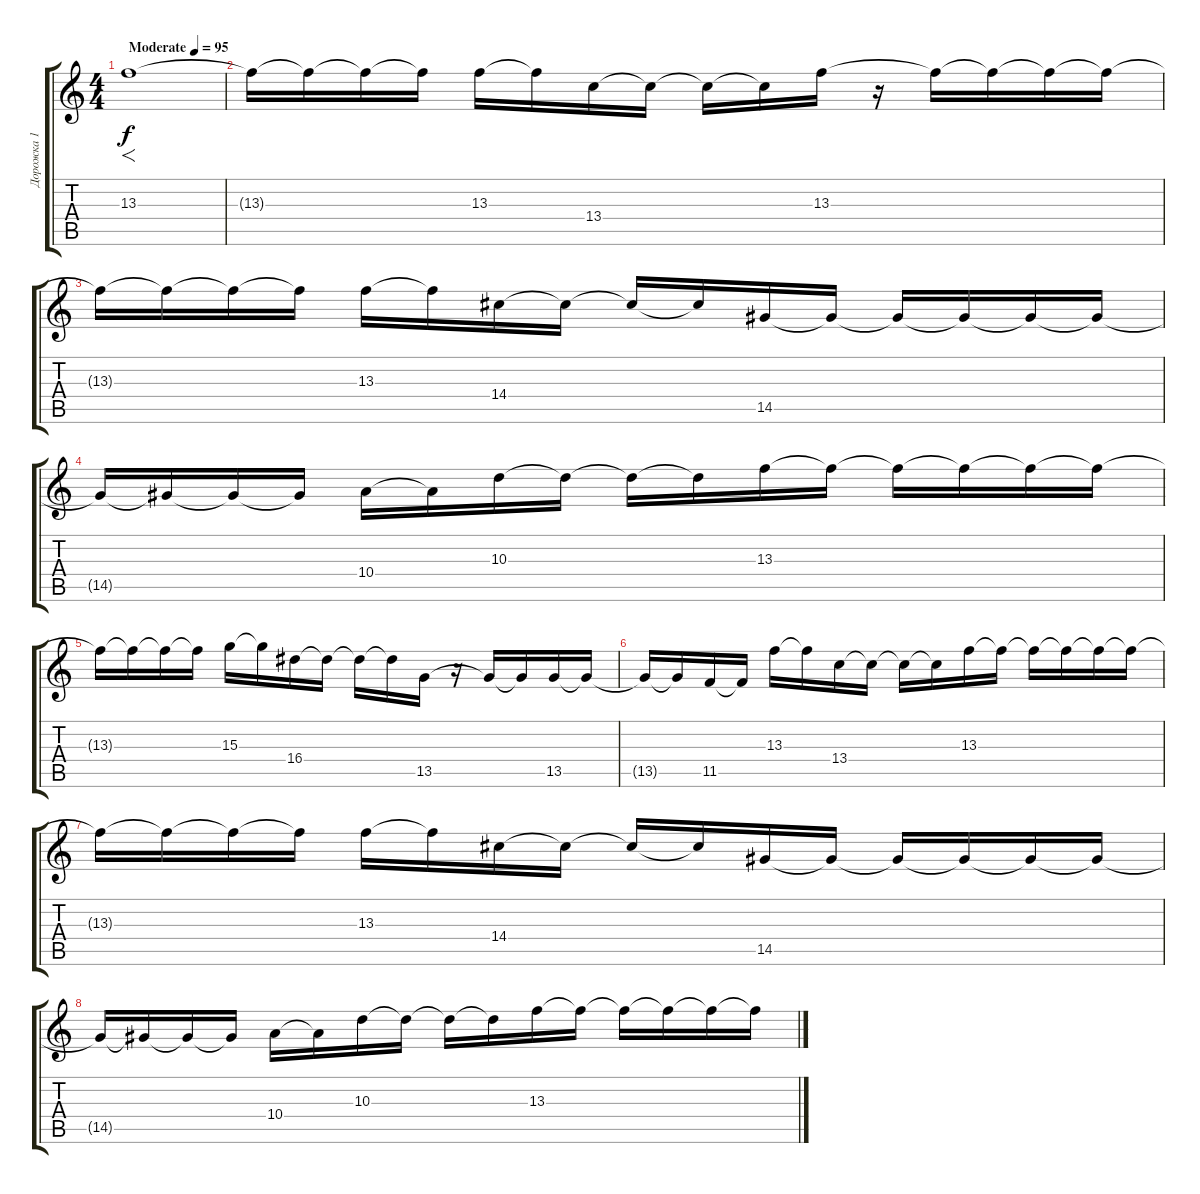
\track ("Дорожка 1" "Дорожка 1") {instrument overdrivenguitar}
\staff {score tabs}
\tuning (Db4 Ab3 E3 B2 Gb2 Db2) {hide}
\ts (4 4)
\tempo (95 "Moderate")
\clef g2
\ks c
13.3.1{f dy f instrument overdrivenguitar} |
13.3{t}.16 13.3{t}.16 13.3{t}.16 13.3{t}.16 13.3.16 13.3{t}.16 13.4.16 13.4{t}.16 13.4{t}.16 13.4{t}.16 13.3.16 r.16 13.3{t}.16 13.3{t}.16 13.3{t}.16 13.3{t}.16 |
13.3{t}.16 13.3{t}.16 13.3{t}.16 13.3{t}.16 13.3.16 13.3{t}.16 14.4.16 14.4{t}.16 14.4{t}.16 14.4{t}.16 14.5.16 14.5{t}.16 14.5{t}.16 14.5{t}.16 14.5{t}.16 14.5{t}.16 |
14.5{t}.16 14.5{t}.16 14.5{t}.16 14.5{t}.16 10.4.16 10.4{t}.16 10.3.16 10.3{t}.16 10.3{t}.16 10.3{t}.16 13.3.16 13.3{t}.16 13.3{t}.16 13.3{t}.16 13.3{t}.16 13.3{t}.16 |
13.3{t}.16 13.3{t}.16 13.3{t}.16 13.3{t}.16 15.3.16 15.3{t}.16 16.4.16 16.4{t}.16 16.4{t}.16 16.4{t}.16 13.5.16 r.16 13.5{t}.16 13.5{t}.16 13.5.16 13.5{t}.16 |
13.5{t}.16 13.5{t}.16 11.5.16 11.5{t}.16 13.3.16 13.3{t}.16 13.4.16 13.4{t}.16 13.4{t}.16 13.4{t}.16 13.3.16 13.3{t}.16 13.3{t}.16 13.3{t}.16 13.3{t}.16 13.3{t}.16 |
13.3{t}.16 13.3{t}.16 13.3{t}.16 13.3{t}.16 13.3.16 13.3{t}.16 14.4.16 14.4{t}.16 14.4{t}.16 14.4{t}.16 14.5.16 14.5{t}.16 14.5{t}.16 14.5{t}.16 14.5{t}.16 14.5{t}.16 |
14.5{t}.16 14.5{t}.16 14.5{t}.16 14.5{t}.16 10.4.16 10.4{t}.16 10.3.16 10.3{t}.16 10.3{t}.16 10.3{t}.16 13.3.16 13.3{t}.16 13.3{t}.16 13.3{t}.16 13.3{t}.16 13.3{t}.16
